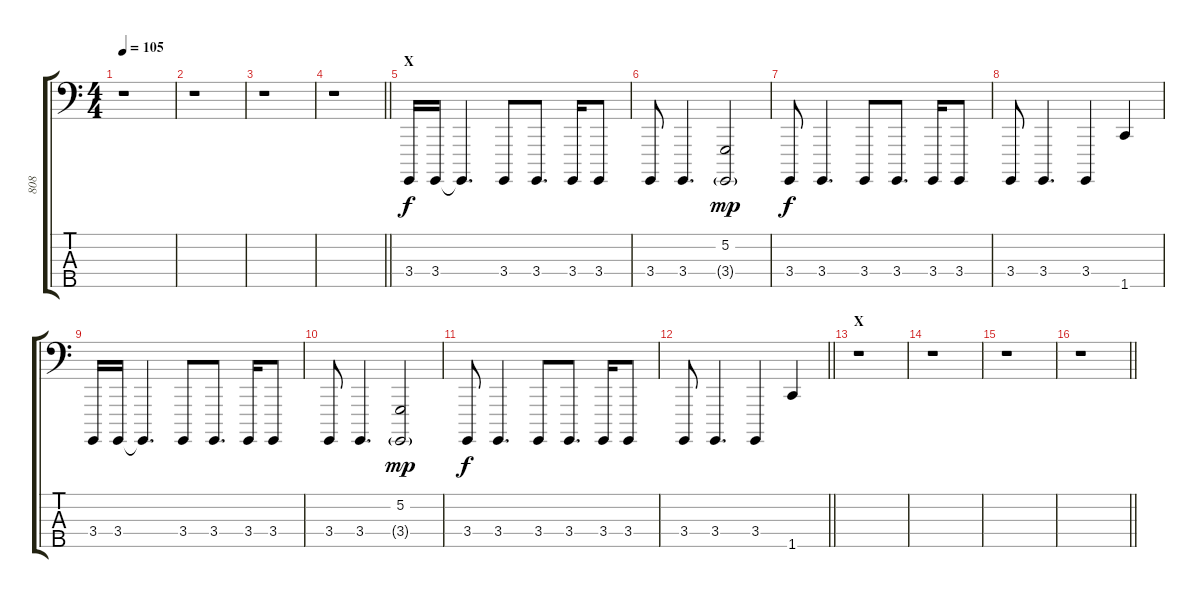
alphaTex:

\track ("808" "808") {instrument lead8bassandlead}
\staff {score tabs}
\tuning (G1 D1 A0 E0 B-1) {hide}
\ts (4 4)
\tempo 105
\clef f4
\ks c
r.1{dy f} |
r.1 |
r.1 |
\barLineRight lightlight
r.1 |
\section ("" "X")
3.4.16 3.4.16 3.4{t}.4{d} 3.4.8 3.4.8{d} 3.4.16 3.4.8 |
3.4.8 3.4.4{d} (5.2 3.4{g}).2{dy mp} |
3.4.8{dy f} 3.4.4{d} 3.4.8 3.4.8{d} 3.4.16 3.4.8 |
3.4.8 3.4.4{d} 3.4.4 1.5.4 |
3.4.16 3.4.16 3.4{t}.4{d} 3.4.8 3.4.8{d} 3.4.16 3.4.8 |
3.4.8 3.4.4{d} (5.2 3.4{g}).2{dy mp} |
3.4.8{dy f} 3.4.4{d} 3.4.8 3.4.8{d} 3.4.16 3.4.8 |
\barLineRight lightlight
3.4.8 3.4.4{d} 3.4.4 1.5.4 |
\section ("" "X")
r.1 |
r.1 |
r.1 |
\barLineRight lightlight
r.1
